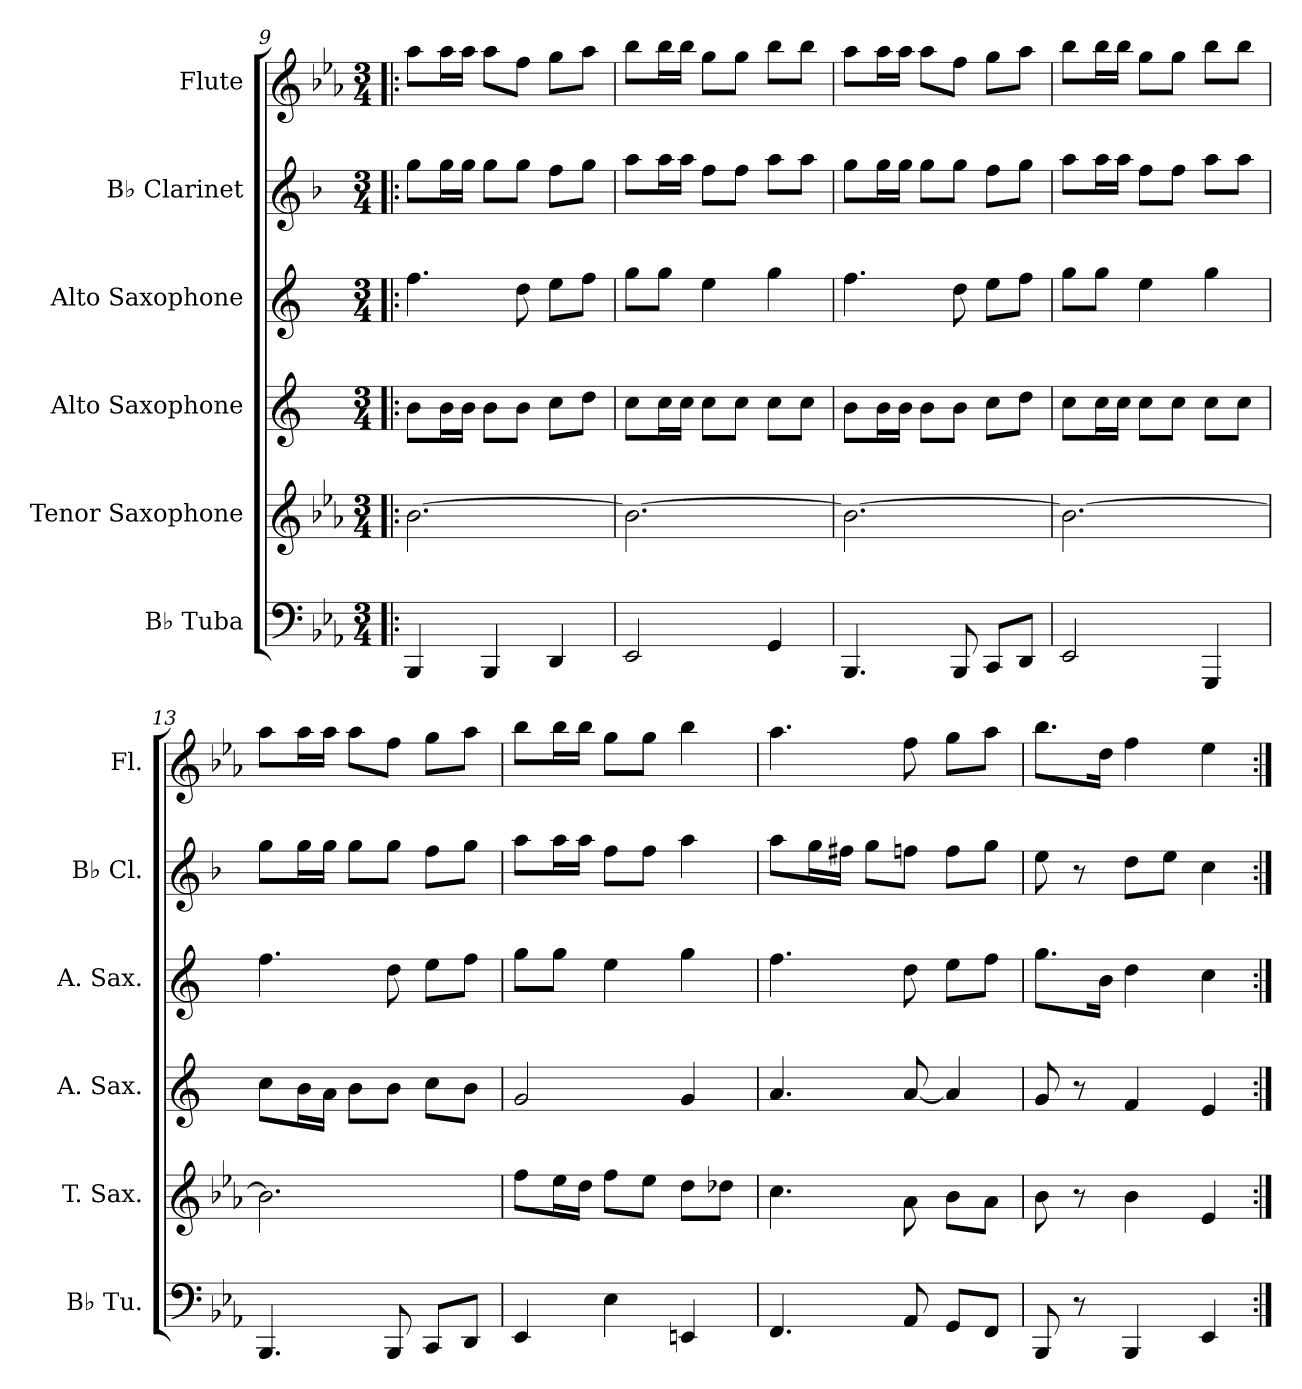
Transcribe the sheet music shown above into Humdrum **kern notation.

**kern	**kern	**kern	**kern	**kern	**kern
*part6	*part5	*part4	*part3	*part2	*part1
*staff6	*staff5	*staff4	*staff3	*staff2	*staff1
*I"B♭ Tuba	*I"Tenor Saxophone	*I"Alto Saxophone	*I"Alto Saxophone	*I"B♭ Clarinet	*I"Flute
*I'B♭ Tu.	*I'T. Sax.	*I'A. Sax.	*I'A. Sax.	*I'B♭ Cl.	*I'Fl.
!!LO:LB:g=z
*clefF4	*clefG2	*clefG2	*clefG2	*clefG2	*clefG2
*	*ITrd8c14	*ITrd5c9	*ITrd5c9	*ITrd1c2	*
*k[b-e-a-]	*k[b-e-a-]	*k[b-e-a-]	*k[b-e-a-]	*k[b-e-a-]	*k[b-e-a-]
*E-:	*E-:	*E-:	*E-:	*E-:	*E-:
*M3/4	*M3/4	*M3/4	*M3/4	*M3/4	*M3/4
=9!|:	=9!|:	=9!|:	=9!|:	=9!|:	=9!|:
4BBB-/	[2.B-\	8d\L	4.a-\	8ff\L	8aa-\L
.	.	16d\L	.	16ff\L	16aa-\L
.	.	16d\JJ	.	16ff\JJ	16aa-\JJ
4BBB-/	.	8d\L	.	8ff\L	8aa-\L
.	.	8d\J	8f\	8ff\J	8ff\J
4DD/	.	8e-\L	8g\L	8ee-\L	8gg\L
.	.	8f\J	8a-\J	8ff\J	8aa-\J
=10	=10	=10	=10	=10	=10
2EE-/	2.B-\_	8e-\L	8b-\L	8gg\L	8bb-\L
.	.	16e-\L	8b-\J	16gg\L	16bb-\L
.	.	16e-\JJ	.	16gg\JJ	16bb-\JJ
.	.	8e-\L	4g\	8ee-\L	8gg\L
.	.	8e-\J	.	8ee-\J	8gg\J
4GG/	.	8e-\L	4b-\	8gg\L	8bb-\L
.	.	8e-\J	.	8gg\J	8bb-\J
=11	=11	=11	=11	=11	=11
4.BBB-/	2.B-\_	8d\L	4.a-\	8ff\L	8aa-\L
.	.	16d\L	.	16ff\L	16aa-\L
.	.	16d\JJ	.	16ff\JJ	16aa-\JJ
.	.	8d\L	.	8ff\L	8aa-\L
8BBB-/	.	8d\J	8f\	8ff\J	8ff\J
8CC/L	.	8e-\L	8g\L	8ee-\L	8gg\L
8DD/J	.	8f\J	8a-\J	8ff\J	8aa-\J
=12	=12	=12	=12	=12	=12
2EE-/	2.B-\_	8e-\L	8b-\L	8gg\L	8bb-\L
.	.	16e-\L	8b-\J	16gg\L	16bb-\L
.	.	16e-\JJ	.	16gg\JJ	16bb-\JJ
.	.	8e-\L	4g\	8ee-\L	8gg\L
.	.	8e-\J	.	8ee-\J	8gg\J
4GGG/	.	8e-\L	4b-\	8gg\L	8bb-\L
.	.	8e-\J	.	8gg\J	8bb-\J
=13	=13	=13	=13	=13	=13
4.BBB-/	2.B-\]	8e-\L	4.a-\	8ff\L	8aa-\L
.	.	16d\L	.	16ff\L	16aa-\L
.	.	16c\JJ	.	16ff\JJ	16aa-\JJ
.	.	8d\L	.	8ff\L	8aa-\L
8BBB-/	.	8d\J	8f\	8ff\J	8ff\J
8CC/L	.	8e-\L	8g\L	8ee-\L	8gg\L
8DD/J	.	8d\J	8a-\J	8ff\J	8aa-\J
!!LO:PB:g=z
=14	=14	=14	=14	=14	=14
4EE-/	8f\L	2B-/	8b-\L	8gg\L	8bb-\L
.	16e-\L	.	8b-\J	16gg\L	16bb-\L
.	16d\JJ	.	.	16gg\JJ	16bb-\JJ
4E-\	8f\L	.	4g\	8ee-\L	8gg\L
.	8e-\J	.	.	8ee-\J	8gg\J
4EEn/	8d\L	4B-/	4b-\	4gg\	4bb-\
.	8d-X\J	.	.	.	.
=15	=15	=15	=15	=15	=15
4.FF/	4.c\	4.c/	4.a-\	8gg\L	4.aa-\
.	.	.	.	16ff\L	.
.	.	.	.	16een\JJ	.
.	.	.	.	8ff\L	.
8AA-/	8A-\	[8c/	8f\	8ee-X\J	8ff\
8GG/L	8B-\L	4c/]	8g\L	8ee-\L	8gg\L
8FF/J	8A-\J	.	8a-\J	8ff\J	8aa-\J
=16	=16	=16	=16	=16	=16
8BBB-/	8B-\	8B-/	8.b-\L	8dd\	8.bb-\L
8r	8r	8r	.	8r	.
.	.	.	16d\Jk	.	16dd\Jk
4BBB-/	4B-\	4A-/	4f\	8cc\L	4ff\
.	.	.	.	8dd\J	.
4EE-/	4E-/	4G/	4e-\	4b-\	4ee-\
=:|!	=:|!	=:|!	=:|!	=:|!	=:|!
*-	*-	*-	*-	*-	*-
